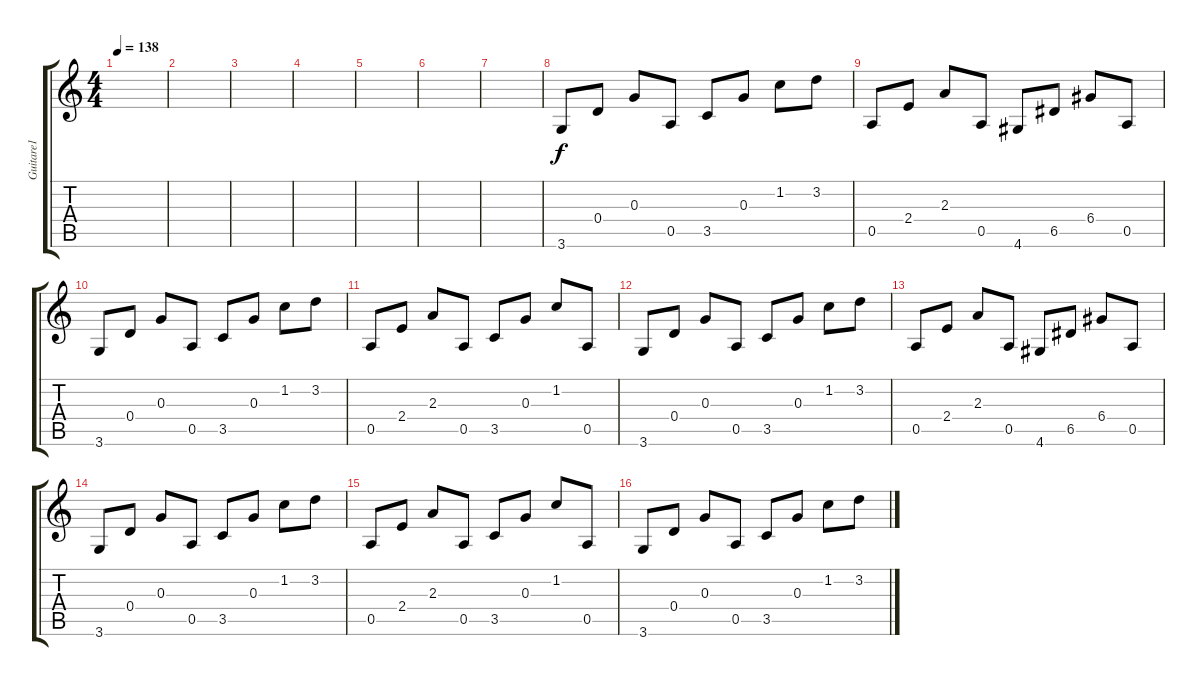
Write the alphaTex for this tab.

\track ("Guitare1" "Guitare1") {instrument electricguitarclean}
\staff {score tabs}
\tuning (E4 B3 G3 D3 A2 E2) {hide}
\ts (4 4)
\tempo 138
\clef g2
\ks c
|
|
|
|
|
|
|
3.6.8 0.4.8 0.3.8 0.5.8 3.5.8 0.3.8 1.2.8 3.2.8 |
0.5.8 2.4.8 2.3.8 0.5.8 4.6.8 6.5.8 6.4.8 0.5.8 |
3.6.8 0.4.8 0.3.8 0.5.8 3.5.8 0.3.8 1.2.8 3.2.8 |
0.5.8 2.4.8 2.3.8 0.5.8 3.5.8 0.3.8 1.2.8 0.5.8 |
3.6.8 0.4.8 0.3.8 0.5.8 3.5.8 0.3.8 1.2.8 3.2.8 |
0.5.8 2.4.8 2.3.8 0.5.8 4.6.8 6.5.8 6.4.8 0.5.8 |
3.6.8 0.4.8 0.3.8 0.5.8 3.5.8 0.3.8 1.2.8 3.2.8 |
0.5.8 2.4.8 2.3.8 0.5.8 3.5.8 0.3.8 1.2.8 0.5.8 |
3.6.8 0.4.8 0.3.8 0.5.8 3.5.8 0.3.8 1.2.8 3.2.8
